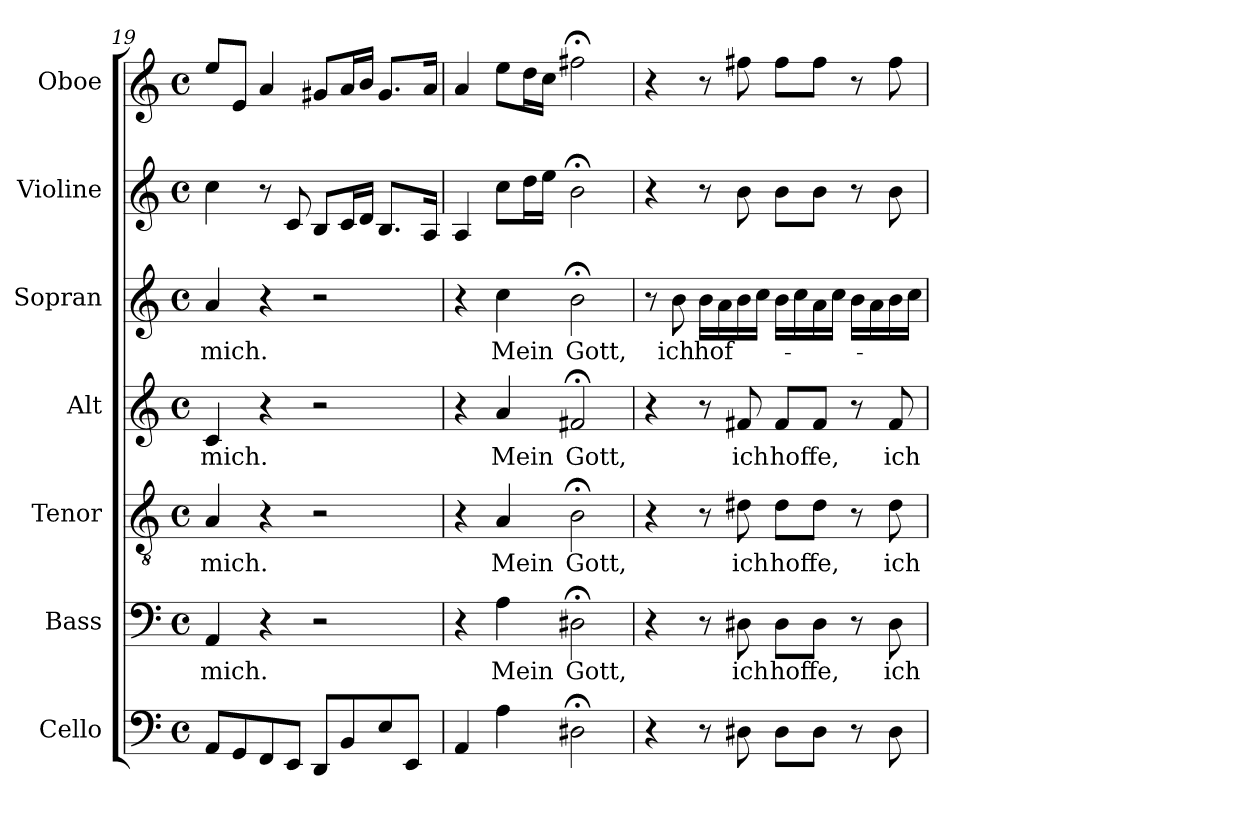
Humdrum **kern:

**kern	**kern	**text	**kern	**text	**kern	**text	**kern	**text	**kern	**kern
*part7	*part6	*part6	*part5	*part5	*part4	*part4	*part3	*part3	*part2	*part1
*staff7	*staff6	*staff6	*staff5	*staff5	*staff4	*staff4	*staff3	*staff3	*staff2	*staff1
*I"Cello	*I"Bass	*	*I"Tenor	*	*I"Alt	*	*I"Sopran	*	*I"Violine	*I"Oboe
*	*I'B.	*	*I'T.	*	*I'A.	*	*I'S.	*	*I'Vln. 1	*I'Ob.
*clefF4	*clefF4	*	*clefGv2	*	*clefG2	*	*clefG2	*	*clefG2	*clefG2
*	*	*	*ITrd7c12	*	*	*	*	*	*	*
*k[]	*k[]	*	*k[]	*	*k[]	*	*k[]	*	*k[]	*k[]
*C:	*C:	*	*C:	*	*C:	*	*C:	*	*C:	*C:
*M4/4	*M4/4	*	*M4/4	*	*M4/4	*	*M4/4	*	*M4/4	*M4/4
*met(c)	*met(c)	*	*met(c)	*	*met(c)	*	*met(c)	*	*met(c)	*met(c)
=19	=19	=19	=19	=19	=19	=19	=19	=19	=19	=19
!	!	!LO:LY:b:color=#000000	!	!	!	!	!	!	!	!
!	!	!	!	!LO:LY:b:color=#000000	!	!	!	!	!	!
!	!	!	!	!	!	!LO:LY:b:color=#000000	!	!	!	!
!	!	!	!	!	!	!	!	!LO:LY:b:color=#000000	!	!
8AAi/L	4AAi/	mich.	4AAi/	mich.	4ci/	mich.	4ai/	mich.	4cci\	8eei/L
8GGi/	.	.	.	.	.	.	.	.	.	8ei/J
8FFi/	4r	.	4r	.	4r	.	4r	.	8r	4ai/
8EEi/J	.	.	.	.	.	.	.	.	8ci/	.
8DDi/L	2r	.	2r	.	2r	.	2r	.	8Bi/L	8g#Xi/L
8BBi/	.	.	.	.	.	.	.	.	16ci/L	16ai/L
.	.	.	.	.	.	.	.	.	16di/JJ	16bi/JJ
8Ei/	.	.	.	.	.	.	.	.	8.Bi/L	8.g#i/L
8EEi/J	.	.	.	.	.	.	.	.	.	.
.	.	.	.	.	.	.	.	.	16Ai/Jk	16ai/Jk
=20	=20	=20	=20	=20	=20	=20	=20	=20	=20	=20
4AAi/	4r	.	4r	.	4r	.	4r	.	4Ai/	4ai/
!	!	!LO:LY:b:color=#000000	!	!	!	!	!	!	!	!
!	!	!	!	!LO:LY:b:color=#000000	!	!	!	!	!	!
!	!	!	!	!	!	!LO:LY:b:color=#000000	!	!	!	!
*MM40	*	*	*	*	*	*	*	*	*	*MM40
!	!	!	!	!	!	!	!	!LO:LY:b:color=#000000	!	!
4Ai\	4Ai\	Mein	4AAi/	Mein	4ai/	Mein	4cci\	Mein	8cci\L	8eei\L
.	.	.	.	.	.	.	.	.	16ddi\L	16ddi\L
.	.	.	.	.	.	.	.	.	16eei\JJ	16cci\JJ
!	!	!LO:LY:b:color=#000000	!	!	!	!	!	!	!	!
!	!	!	!	!LO:LY:b:color=#000000	!	!	!	!	!	!
!	!	!	!	!	!	!LO:LY:b:color=#000000	!	!	!	!
!	!	!	!	!	!	!	!	!LO:LY:b:color=#000000	!	!
2D#X;i\	2D#X;i\	Gott,	2BB;i\	Gott,	2f#X;i/	Gott,	2b;i\	Gott,	2b;i\	2ff#X;i\
!!LO:PB:g=z
=21	=21	=21	=21	=21	=21	=21	=21	=21	=21	=21
*MM75	*	*	*	*	*	*	*	*	*	*MM75
4r	4r	.	4r	.	4r	.	8r	.	4r	4r
!	!	!	!	!	!	!	!	!LO:LY:b:color=#000000	!	!
.	.	.	.	.	.	.	8bi\	ich	.	.
!	!	!	!	!	!	!	!	!LO:LY:b:color=#000000	!	!
8r	8r	.	8r	.	8r	.	16bi\LL	hof-	8r	8r
.	.	.	.	.	.	.	16ai\	.	.	.
!	!	!LO:LY:b:color=#000000	!	!	!	!	!	!	!	!
!	!	!	!	!LO:LY:b:color=#000000	!	!	!	!	!	!
!	!	!	!	!	!	!LO:LY:b:color=#000000	!	!	!	!
8D#Xi\	8D#Xi\	ich	8D#Xi\	ich	8f#Xi/	ich	16bi\	.	8bi\	8ff#Xi\
.	.	.	.	.	.	.	16cci\JJ	.	.	.
!	!	!LO:LY:b:color=#000000	!	!	!	!	!	!	!	!
!	!	!	!	!LO:LY:b:color=#000000	!	!	!	!	!	!
!	!	!	!	!	!	!LO:LY:b:color=#000000	!	!	!	!
8D#i\L	8D#i\L	hoffe,	8D#i\L	hoffe,	8f#i/L	hoffe,	16bi\LL	.	8bi\L	8ff#i\L
.	.	.	.	.	.	.	16cci\	.	.	.
8D#i\J	8D#i\J	.	8D#i\J	.	8f#i/J	.	16ai\	.	8bi\J	8ff#i\J
.	.	.	.	.	.	.	16cci\JJ	.	.	.
8r	8r	.	8r	.	8r	.	16bi\LL	.	8r	8r
.	.	.	.	.	.	.	16ai\	.	.	.
!	!	!LO:LY:b:color=#000000	!	!	!	!	!	!	!	!
!	!	!	!	!LO:LY:b:color=#000000	!	!	!	!	!	!
!	!	!	!	!	!	!LO:LY:b:color=#000000	!	!	!	!
8D#i\	8D#i\	ich	8D#i\	ich	8f#i/	ich	16bi\	.	8bi\	8ff#i\
.	.	.	.	.	.	.	16cci\JJ	.	.	.
=	=	=	=	=	=	=	=	=	=	=
*-	*-	*-	*-	*-	*-	*-	*-	*-	*-	*-
